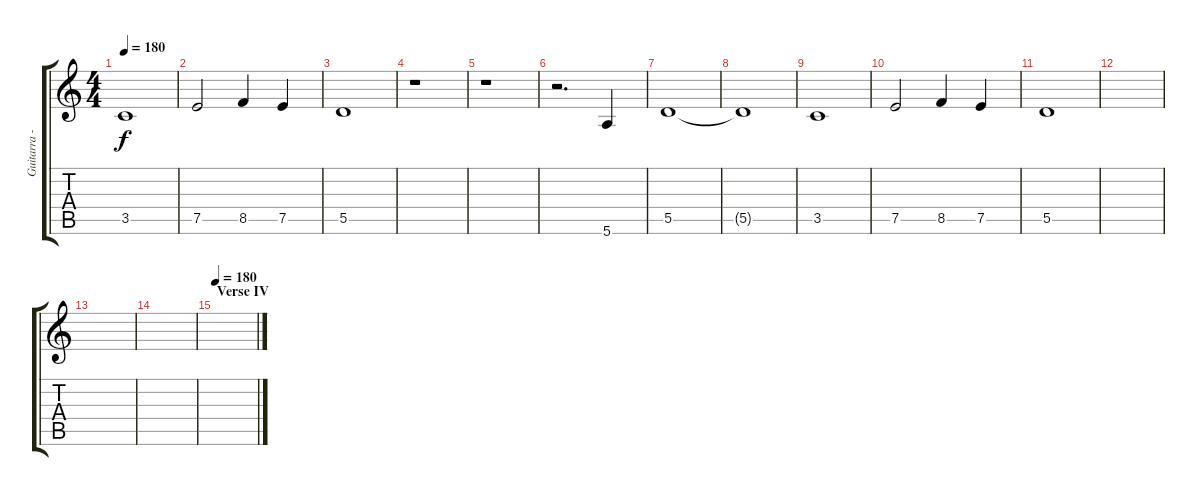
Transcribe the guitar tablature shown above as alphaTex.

\track ("Guitarra - Guitar" "Guitarra -") {instrument overdrivenguitar}
\staff {score tabs}
\tuning (E4 B3 G3 D3 A2 E2) {hide}
\ts (4 4)
\tempo 180
\clef g2
\ks c
3.5.1{dy f} |
7.5.2 8.5.4 7.5.4 |
5.5.1 |
r.1 |
r.1 |
r.2{d} 5.6.4{volume 15} |
5.5.1 |
5.5{t}.1 |
3.5.1 |
7.5.2 8.5.4 7.5.4 |
5.5.1 |
|
|
|
\section ("" "Verse IV")
\tempo 180
